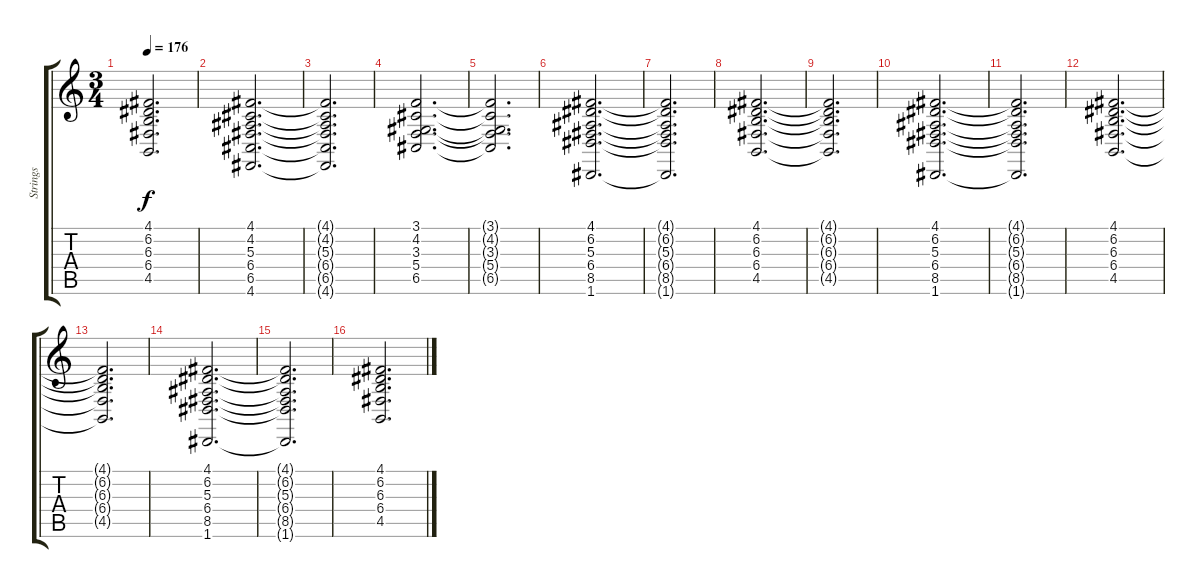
\track ("Strings" "Strings") {instrument stringensemble1}
\staff {score tabs}
\tuning (D4 A3 F3 C3 G2 D2) {hide}
\ts (3 4)
\tempo 176
\clef g2
\ks c
(4.1{t} 6.2{t} 6.3{t} 6.4{t} 4.5{t}).2{d dy f} |
(4.1 4.2 5.3 6.4 6.5 4.6).2{d} |
(4.1{t} 4.2{t} 5.3{t} 6.4{t} 6.5{t} 4.6{t}).2{d} |
(3.1 4.2 3.3 5.4 6.5).2{d} |
(3.1{t} 4.2{t} 3.3{t} 5.4{t} 6.5{t}).2{d} |
(4.1 6.2 5.3 6.4 8.5 1.6).2{d} |
(4.1{t} 6.2{t} 5.3{t} 6.4{t} 8.5{t} 1.6{t}).2{d} |
(4.1 6.2 6.3 6.4 4.5).2{d} |
(4.1{t} 6.2{t} 6.3{t} 6.4{t} 4.5{t}).2{d} |
(4.1 6.2 5.3 6.4 8.5 1.6).2{d} |
(4.1{t} 6.2{t} 5.3{t} 6.4{t} 8.5{t} 1.6{t}).2{d} |
(4.1 6.2 6.3 6.4 4.5).2{d} |
(4.1{t} 6.2{t} 6.3{t} 6.4{t} 4.5{t}).2{d} |
(4.1 6.2 5.3 6.4 8.5 1.6).2{d} |
(4.1{t} 6.2{t} 5.3{t} 6.4{t} 8.5{t} 1.6{t}).2{d} |
(4.1 6.2 6.3 6.4 4.5).2{d}
